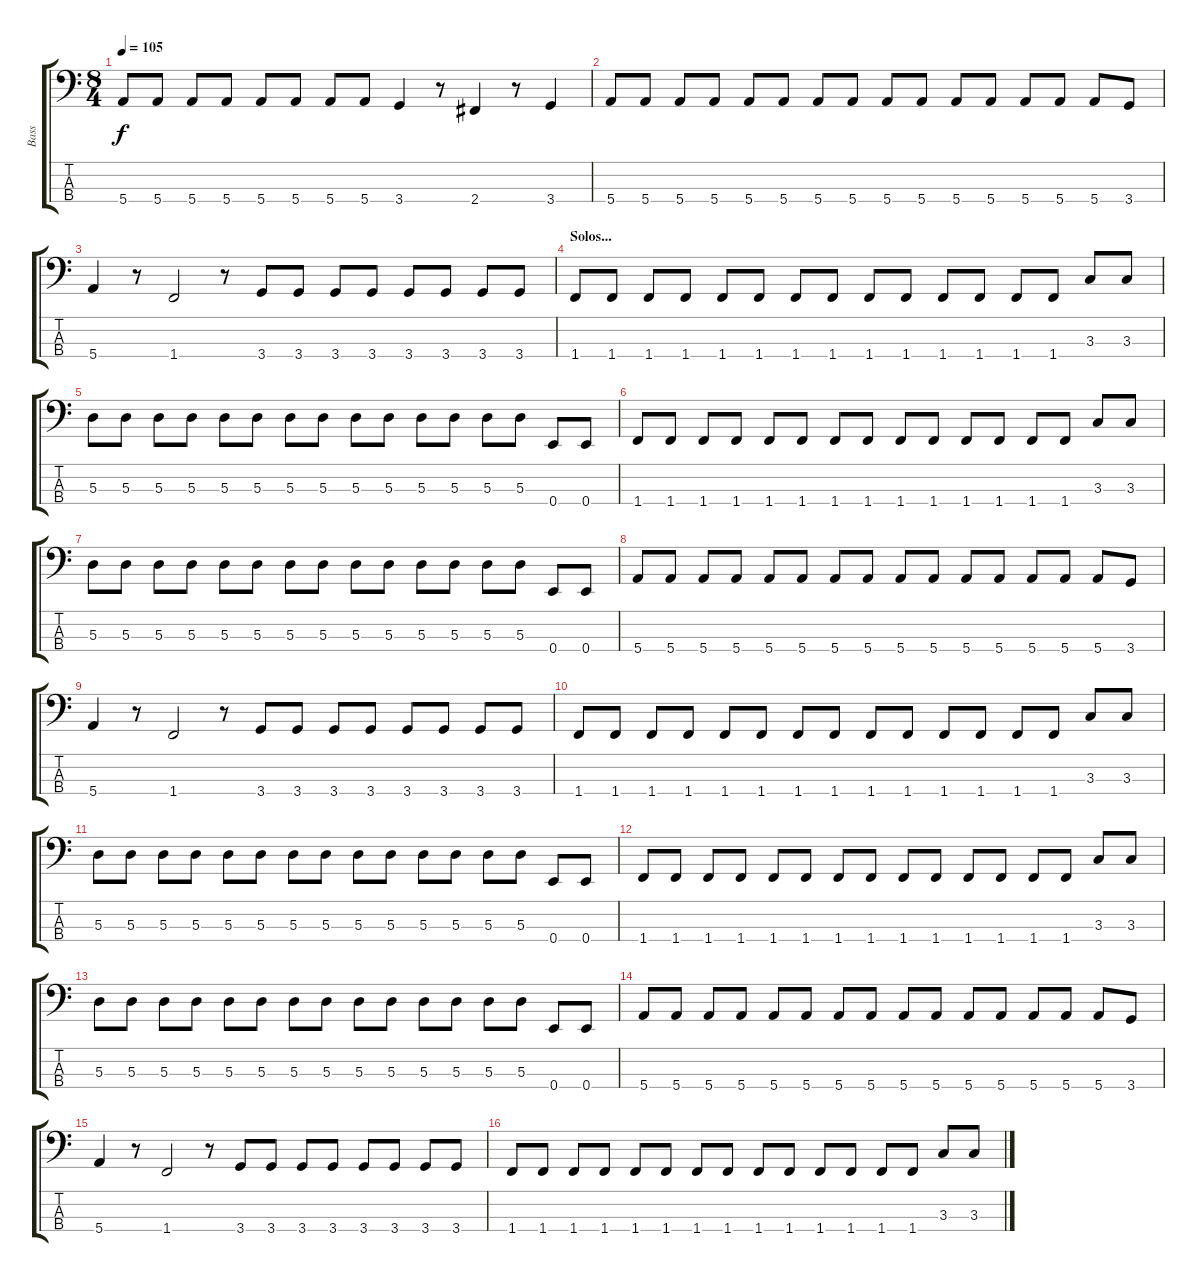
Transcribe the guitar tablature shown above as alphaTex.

\track ("Bass" "Bass") {instrument electricbassfinger}
\staff {score tabs}
\tuning (G2 D2 A1 E1) {hide}
\ts (8 4)
\tempo 105
\clef f4
\ks c
5.4.8{dy f} 5.4.8 5.4.8 5.4.8 5.4.8 5.4.8 5.4.8 5.4.8 3.4.4 r.8 2.4.4 r.8 3.4.4 |
5.4.8 5.4.8 5.4.8 5.4.8 5.4.8 5.4.8 5.4.8 5.4.8 5.4.8 5.4.8 5.4.8 5.4.8 5.4.8 5.4.8 5.4.8 3.4.8 |
5.4.4 r.8 1.4.2 r.8 3.4.8 3.4.8 3.4.8 3.4.8 3.4.8 3.4.8 3.4.8 3.4.8 |
\section ("" "Solos...")
1.4.8 1.4.8 1.4.8 1.4.8 1.4.8 1.4.8 1.4.8 1.4.8 1.4.8 1.4.8 1.4.8 1.4.8 1.4.8 1.4.8 3.3.8 3.3.8 |
5.3.8 5.3.8 5.3.8 5.3.8 5.3.8 5.3.8 5.3.8 5.3.8 5.3.8 5.3.8 5.3.8 5.3.8 5.3.8 5.3.8 0.4.8 0.4.8 |
1.4.8 1.4.8 1.4.8 1.4.8 1.4.8 1.4.8 1.4.8 1.4.8 1.4.8 1.4.8 1.4.8 1.4.8 1.4.8 1.4.8 3.3.8 3.3.8 |
5.3.8 5.3.8 5.3.8 5.3.8 5.3.8 5.3.8 5.3.8 5.3.8 5.3.8 5.3.8 5.3.8 5.3.8 5.3.8 5.3.8 0.4.8 0.4.8 |
5.4.8 5.4.8 5.4.8 5.4.8 5.4.8 5.4.8 5.4.8 5.4.8 5.4.8 5.4.8 5.4.8 5.4.8 5.4.8 5.4.8 5.4.8 3.4.8 |
5.4.4 r.8 1.4.2 r.8 3.4.8 3.4.8 3.4.8 3.4.8 3.4.8 3.4.8 3.4.8 3.4.8 |
1.4.8 1.4.8 1.4.8 1.4.8 1.4.8 1.4.8 1.4.8 1.4.8 1.4.8 1.4.8 1.4.8 1.4.8 1.4.8 1.4.8 3.3.8 3.3.8 |
5.3.8 5.3.8 5.3.8 5.3.8 5.3.8 5.3.8 5.3.8 5.3.8 5.3.8 5.3.8 5.3.8 5.3.8 5.3.8 5.3.8 0.4.8 0.4.8 |
1.4.8 1.4.8 1.4.8 1.4.8 1.4.8 1.4.8 1.4.8 1.4.8 1.4.8 1.4.8 1.4.8 1.4.8 1.4.8 1.4.8 3.3.8 3.3.8 |
5.3.8 5.3.8 5.3.8 5.3.8 5.3.8 5.3.8 5.3.8 5.3.8 5.3.8 5.3.8 5.3.8 5.3.8 5.3.8 5.3.8 0.4.8 0.4.8 |
5.4.8 5.4.8 5.4.8 5.4.8 5.4.8 5.4.8 5.4.8 5.4.8 5.4.8 5.4.8 5.4.8 5.4.8 5.4.8 5.4.8 5.4.8 3.4.8 |
5.4.4 r.8 1.4.2 r.8 3.4.8 3.4.8 3.4.8 3.4.8 3.4.8 3.4.8 3.4.8 3.4.8 |
1.4.8 1.4.8 1.4.8 1.4.8 1.4.8 1.4.8 1.4.8 1.4.8 1.4.8 1.4.8 1.4.8 1.4.8 1.4.8 1.4.8 3.3.8 3.3.8
